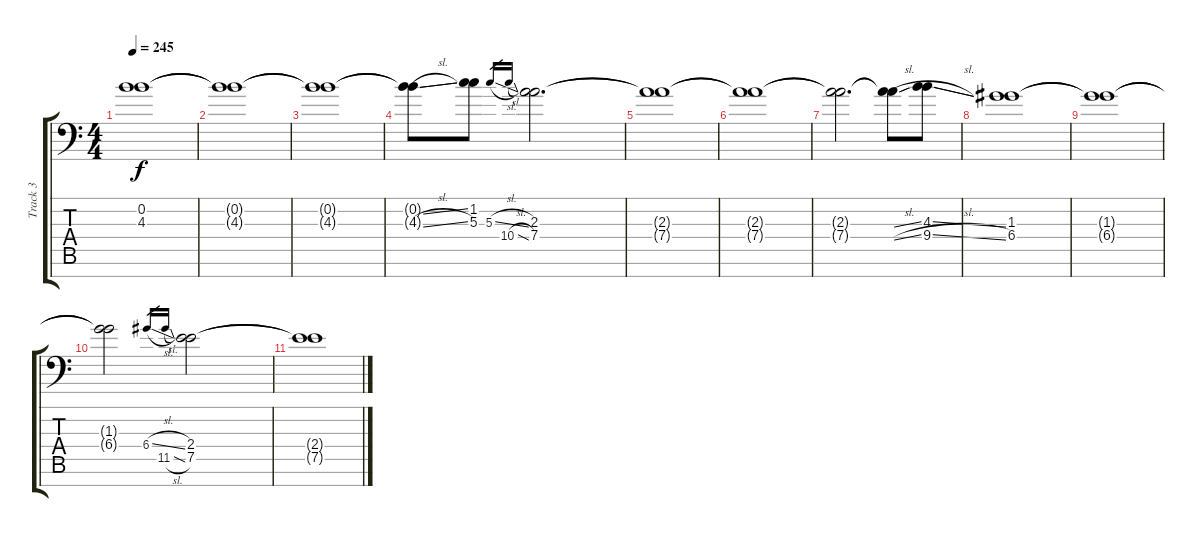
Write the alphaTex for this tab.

\track ("Track 3" "Track 3") {instrument electricguitarclean}
\staff {score tabs}
\tuning (E4 B3 G3 D3 A2 E2 A1) {hide}
\ts (4 4)
\tempo 245
\clef f4
\ks c
(0.2{t} 4.3{t}).1{dy f} |
(0.2{t} 4.3{t}).1 |
(0.2{t} 4.3{t}).1 |
(0.2{sl t} 4.3{sl t}).8 (1.2 5.3).8 5.3{sl}.16{gr} 10.4{sl}.16{gr} (2.3 7.4).2{d} |
(2.3{t} 7.4{t}).1 |
(2.3{t} 7.4{t}).1 |
(2.3{t} 7.4{t}).2{d} (2.3{sl t} 7.4{sl t}).8 (4.3{sl} 9.4{sl}).8 |
(1.3 6.4).1 |
(1.3{t} 6.4{t}).1 |
(1.3{t} 6.4{t}).2 6.4{sl}.16{gr} 11.5{sl}.16{gr} (2.4 7.5).2 |
(2.4{t} 7.5{t}).1
